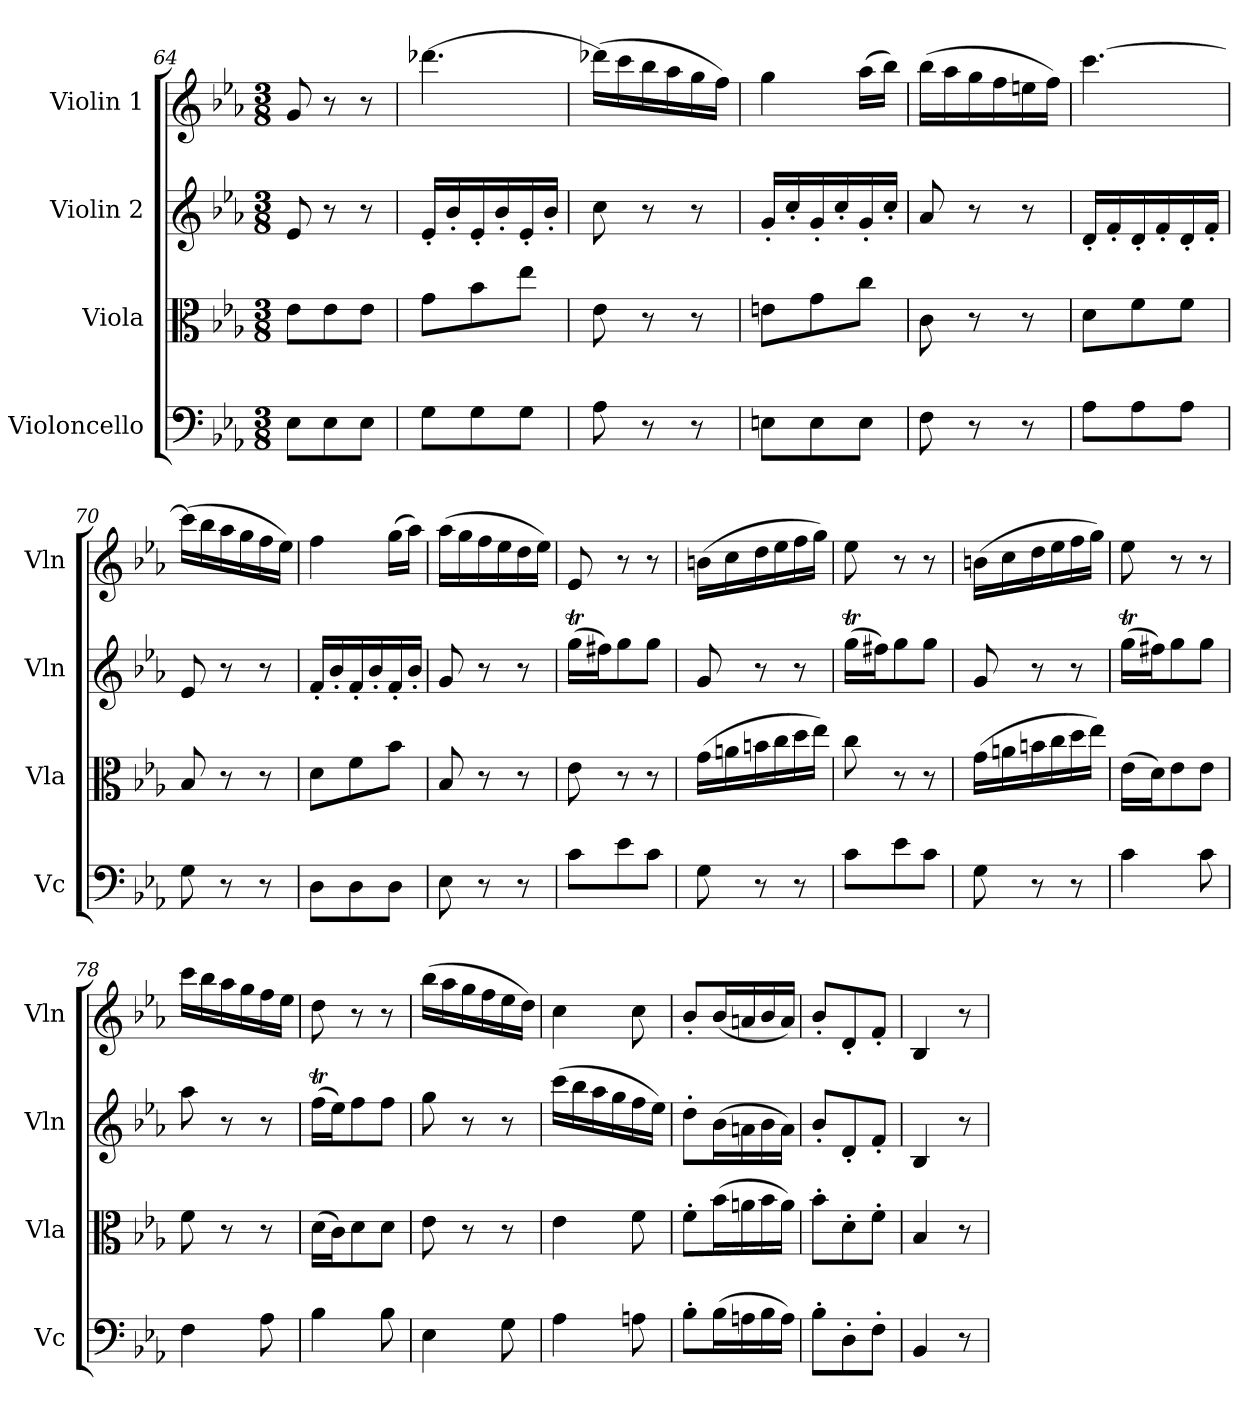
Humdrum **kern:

**kern	**kern	**kern	**kern
*part4	*part3	*part2	*part1
*staff4	*staff3	*staff2	*staff1
*I"Violoncello	*I"Viola	*I"Violin 2	*I"Violin 1
*I'Vc	*I'Vla	*I'Vln	*I'Vln
*clefF4	*clefC3	*clefG2	*clefG2
*k[b-e-a-]	*k[b-e-a-]	*k[b-e-a-]	*k[b-e-a-]
*M3/8	*M3/8	*M3/8	*M3/8
=64	=64	=64	=64
8E-\L	8e-\L	8e-/	8g/
8E-\	8e-\	8r	8r
8E-\J	8e-\J	8r	8r
=65	=65	=65	=65
8G\L	8g\L	16e-'/LL	[4.ddd-X\
.	.	16b-'/	.
8G\	8b-\	16e-'/	.
.	.	16b-'/	.
8G\J	8ee-\J	16e-'/	.
.	.	16b-'/JJ	.
=66	=66	=66	=66
8A-\	8e-\	8cc\	(>16ddd-X\LL]
.	.	.	16ccc\
8r	8r	8r	16bb-\
.	.	.	16aa-\
8r	8r	8r	16gg\
.	.	.	16ff\JJ)
=67	=67	=67	=67
8En\L	8en\L	16g'/LL	4gg\
.	.	16cc'/	.
8E\	8g\	16g'/	.
.	.	16cc'/	.
8E\J	8cc\J	16g'/	(>16aa-\LL
.	.	16cc'/JJ	16bb-\JJ)
!!LO:PB:g=z
=68	=68	=68	=68
8F\	8c\	8a-/	(>16bb-\LL
.	.	.	16aa-\
8r	8r	8r	16gg\
.	.	.	16ff\
8r	8r	8r	16een\
.	.	.	16ff\JJ)
=69	=69	=69	=69
8A-\L	8d\L	16d'/LL	[4.ccc\
.	.	16f'/	.
8A-\	8f\	16d'/	.
.	.	16f'/	.
8A-\J	8f\J	16d'/	.
.	.	16f'/JJ	.
=70	=70	=70	=70
8G\	8B-/	8e-/	(>16ccc\LL]
.	.	.	16bb-\
8r	8r	8r	16aa-\
.	.	.	16gg\
8r	8r	8r	16ff\
.	.	.	16ee-\JJ)
=71	=71	=71	=71
8D\L	8d\L	16f'/LL	4ff\
.	.	16b-'/	.
8D\	8f\	16f'/	.
.	.	16b-'/	.
8D\J	8b-\J	16f'/	(>16gg\LL
.	.	16b-'/JJ	16aa-\JJ)
=72	=72	=72	=72
8E-\	8B-/	8g/	(>16aa-\LL
.	.	.	16gg\
8r	8r	8r	16ff\
.	.	.	16ee-\
8r	8r	8r	16dd\
.	.	.	16ee-\JJ)
=73	=73	=73	=73
8c\L	8e-\	(>16ggt\LL	8e-/
.	.	16ff#X\J)	.
8e-\	8r	8gg\	8r
8c\J	8r	8gg\J	8r
!!LO:LB:g=z
=74	=74	=74	=74
8G\	(>16g\LL	8g/	(>16bn\LL
.	16an\	.	16cc\
8r	16bn\	8r	16dd\
.	16cc\	.	16ee-\
8r	16dd\	8r	16ff\
.	16ee-\JJ)	.	16gg\JJ)
=75	=75	=75	=75
8c\L	8cc\	(>16ggt\LL	8ee-\
.	.	16ff#X\J)	.
8e-\	8r	8gg\	8r
8c\J	8r	8gg\J	8r
=76	=76	=76	=76
8G\	(>16g\LL	8g/	(>16bn\LL
.	16an\	.	16cc\
8r	16bn\	8r	16dd\
.	16cc\	.	16ee-\
8r	16dd\	8r	16ff\
.	16ee-\JJ)	.	16gg\JJ)
=77	=77	=77	=77
4c\	(>16e-\LL	(>16ggt\LL	8ee-\
.	16d\J)	16ff#X\J)	.
.	8e-\	8gg\	8r
8c\	8e-\J	8gg\J	8r
=78	=78	=78	=78
4F\	8f\	8aa-\	16ccc\LL
.	.	.	16bb-\
.	8r	8r	16aa-\
.	.	.	16gg\
8A-\	8r	8r	16ff\
.	.	.	16ee-\JJ
=79	=79	=79	=79
4B-\	(>16d\LL	(>16ffT\LL	8dd\
.	16c\J)	16ee-\J)	.
.	8d\	8ff\	8r
8B-\	8d\J	8ff\J	8r
!!LO:LB:g=z
=80	=80	=80	=80
4E-\	8e-\	8gg\	(>16bb-\LL
.	.	.	16aa-\
.	8r	8r	16gg\
.	.	.	16ff\
8G\	8r	8r	16ee-\
.	.	.	16dd\JJ)
=81	=81	=81	=81
4A-\	4e-\	(>16ccc\LL	4cc\
.	.	16bb-\	.
.	.	16aa-\	.
.	.	16gg\	.
8An\	8f\	16ff\	8cc\
.	.	16ee-\JJ)	.
=82	=82	=82	=82
8B-'\L	8f'\L	8dd'\L	8b-'/L
(>16B-\L	(>16b-\L	(>16b-\L	(<16b-/L
16An\	16an\	16an\	16an/
16B-\	16b-\	16b-\	16b-/
16A\JJ)	16a\JJ)	16a\JJ)	16a/JJ)
=83	=83	=83	=83
8B-'\L	8b-'\L	8b-'/L	8b-'/L
8D'\	8d'\	8d'/	8d'/
8F'\J	8f'\J	8f'/J	8f'/J
=84	=84	=84	=84
4BB-/	4B-/	4B-/	4B-/
8r	8r	8r	8r
=	=	=	=
*-	*-	*-	*-
